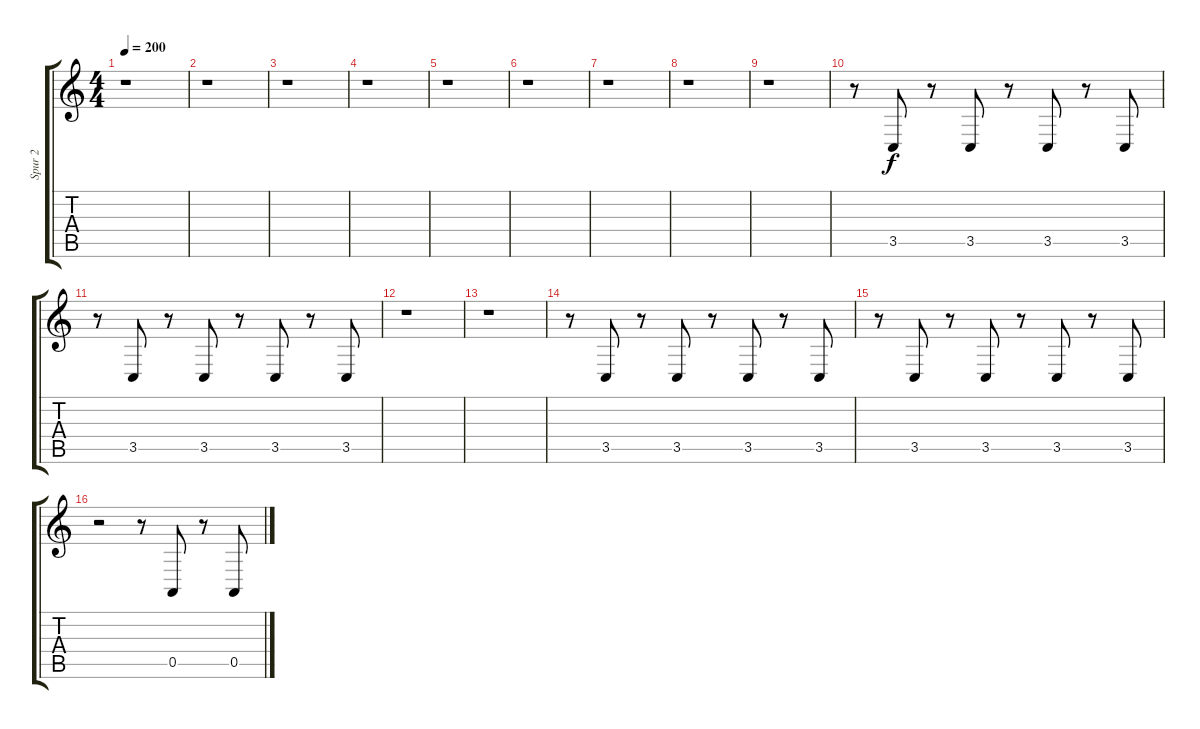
\track ("Spur 2" "Spur 2") {instrument clavinet}
\staff {score tabs}
\tuning (E4 B3 G3 D3 A2 E2) {hide}
\ts (4 4)
\tempo 200
\clef g2
\ks c
r.1{dy f} |
r.1 |
r.1 |
r.1 |
r.1 |
r.1 |
r.1 |
r.1 |
r.1 |
r.8 3.5.8 r.8 3.5.8 r.8 3.5.8 r.8 3.5.8 |
r.8 3.5.8 r.8 3.5.8 r.8 3.5.8 r.8 3.5.8 |
r.1 |
r.1 |
r.8 3.5.8 r.8 3.5.8 r.8 3.5.8 r.8 3.5.8 |
r.8 3.5.8 r.8 3.5.8 r.8 3.5.8 r.8 3.5.8 |
r.2 r.8 0.5.8 r.8 0.5.8
